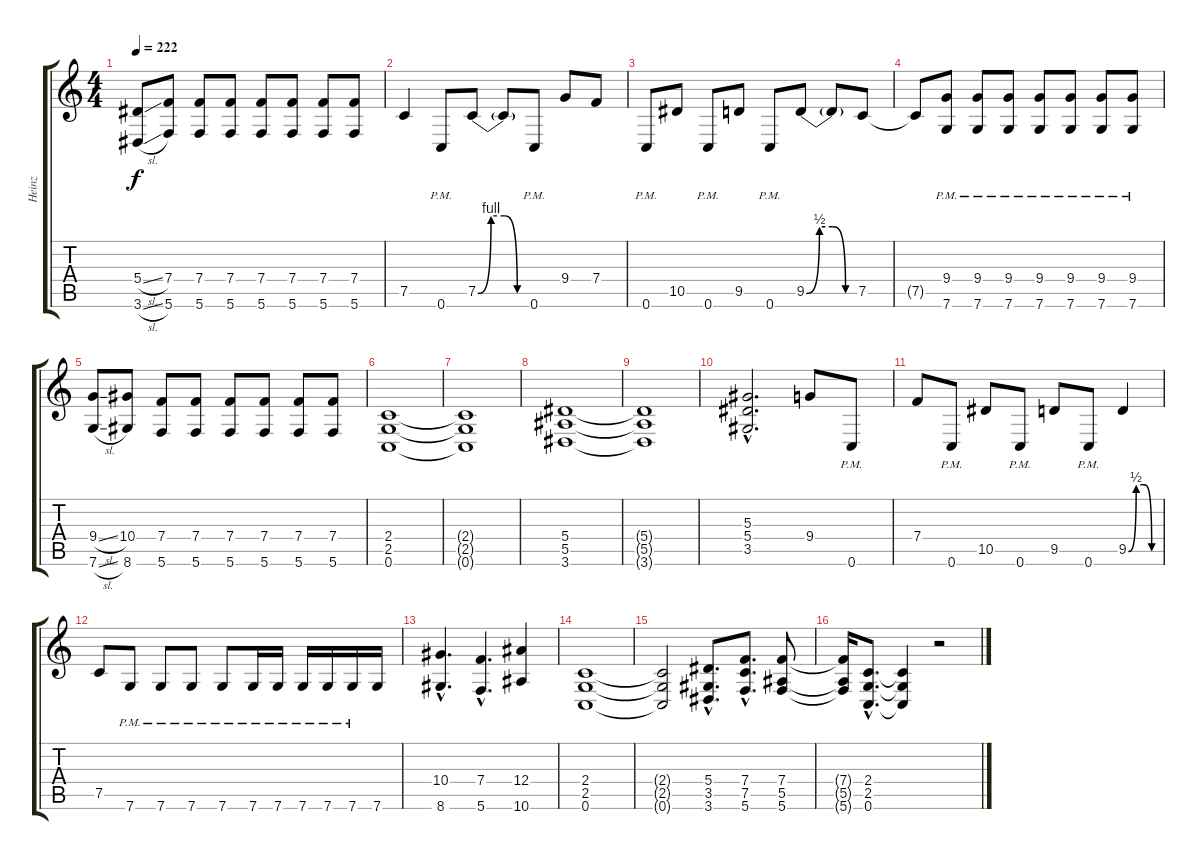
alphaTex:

\track ("Heinz" "Heinz") {instrument distortionguitar}
\staff {score tabs}
\tuning (C4 G3 Eb3 Bb2 F2 C2) {hide}
\ts (4 4)
\tempo 222
\clef g2
\ks c
(5.4{sl} 3.6{sl}).8{dy f} (7.4 5.6).8 (7.4 5.6).8 (7.4 5.6).8 (7.4 5.6).8 (7.4 5.6).8 (7.4 5.6).8 (7.4 5.6).8 |
7.5.4 0.6{pm}.8 7.5{be (custom 0 0 15 4 30 4 45 0 60 0)}.8 7.5{t}.8 0.6{pm}.8 9.4.8 7.4.8 |
0.6{pm}.8 10.5.8 0.6{pm}.8 9.5.8 0.6{pm}.8 9.5{be (custom 0 0 15 2 30 2 45 0 60 0)}.8 9.5{t}.8 7.5.8 |
7.5{t}.8 (9.4{pm} 7.6{pm}).8 (9.4{pm} 7.6{pm}).8 (9.4{pm} 7.6{pm}).8 (9.4{pm} 7.6{pm}).8 (9.4{pm} 7.6{pm}).8 (9.4{pm} 7.6{pm}).8 (9.4{pm} 7.6{pm}).8 |
(9.4{sl} 7.6{sl}).8 (10.4 8.6).8 (7.4 5.6).8 (7.4 5.6).8 (7.4 5.6).8 (7.4 5.6).8 (7.4 5.6).8 (7.4 5.6).8 |
(2.4 2.5 0.6).1 |
(2.4{t} 2.5{t} 0.6{t}).1 |
(5.4 5.5 3.6).1 |
(5.4{t} 5.5{t} 3.6{t}).1 |
(5.3{hac} 5.4{hac} 3.5{hac}).2{d} 9.4.8 0.6{pm}.8 |
7.4.8 0.6{pm}.8 10.5.8 0.6{pm}.8 9.5.8 0.6{pm}.8 9.5{be (custom 0 0 15 2 30 2 45 0 60 0)}.4 |
7.5.8 7.6{pm}.8 7.6{pm}.8 7.6{pm}.8 7.6{pm}.8 7.6{pm}.16 7.6{pm}.16 7.6{pm}.16 7.6{pm}.16 7.6{pm}.16 7.6.16 |
(10.4{hac} 8.6{hac}).4{d} (7.4{hac} 5.6{hac}).4{d} (12.4 10.6).4 |
(2.4 2.5 0.6).1 |
(2.4{t} 2.5{t} 0.6{t}).2 (5.4{hac} 3.5{hac} 3.6{hac}).8{d} (7.4{hac} 7.5{hac} 5.6{hac}).8{d} (7.4 5.5 5.6).8 |
(7.4{t} 5.5{t} 5.6{t}).16 (2.4{hac} 2.5{hac} 0.6{hac}).8{d} (2.4{t} 2.5{t} 0.6{t}).4 r.2
